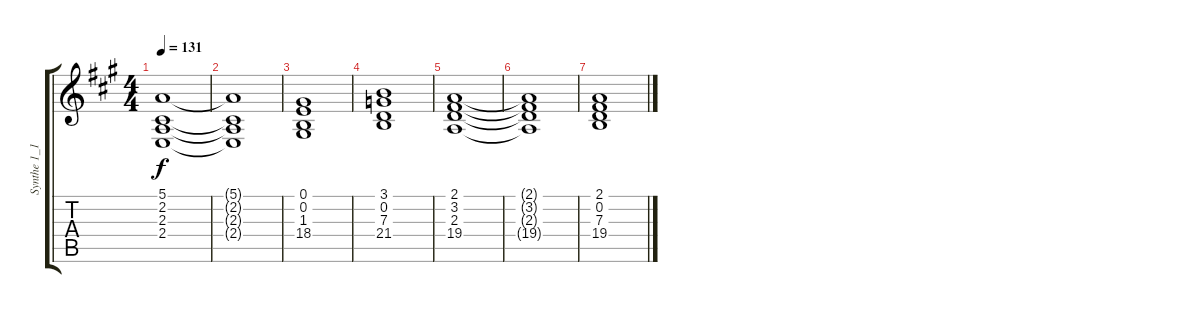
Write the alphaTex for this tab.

\track ("Synthe 1_1" "Synthe 1_1") {instrument synthstrings1}
\staff {score tabs}
\tuning (E4 B3 G3 D3 A2 E2) {hide}
\ts (4 4)
\tempo 131
\clef g2
\ks a
(5.1 2.2 2.3 2.4).1{dy f} |
(5.1{t} 2.2{t} 2.3{t} 2.4{t}).1 |
(0.1 0.2 1.3 18.4).1 |
(3.1 0.2 7.3 21.4).1 |
(2.1 3.2 2.3 19.4).1 |
(2.1{t} 3.2{t} 2.3{t} 19.4{t}).1 |
(2.1 0.2 7.3 19.4).1
